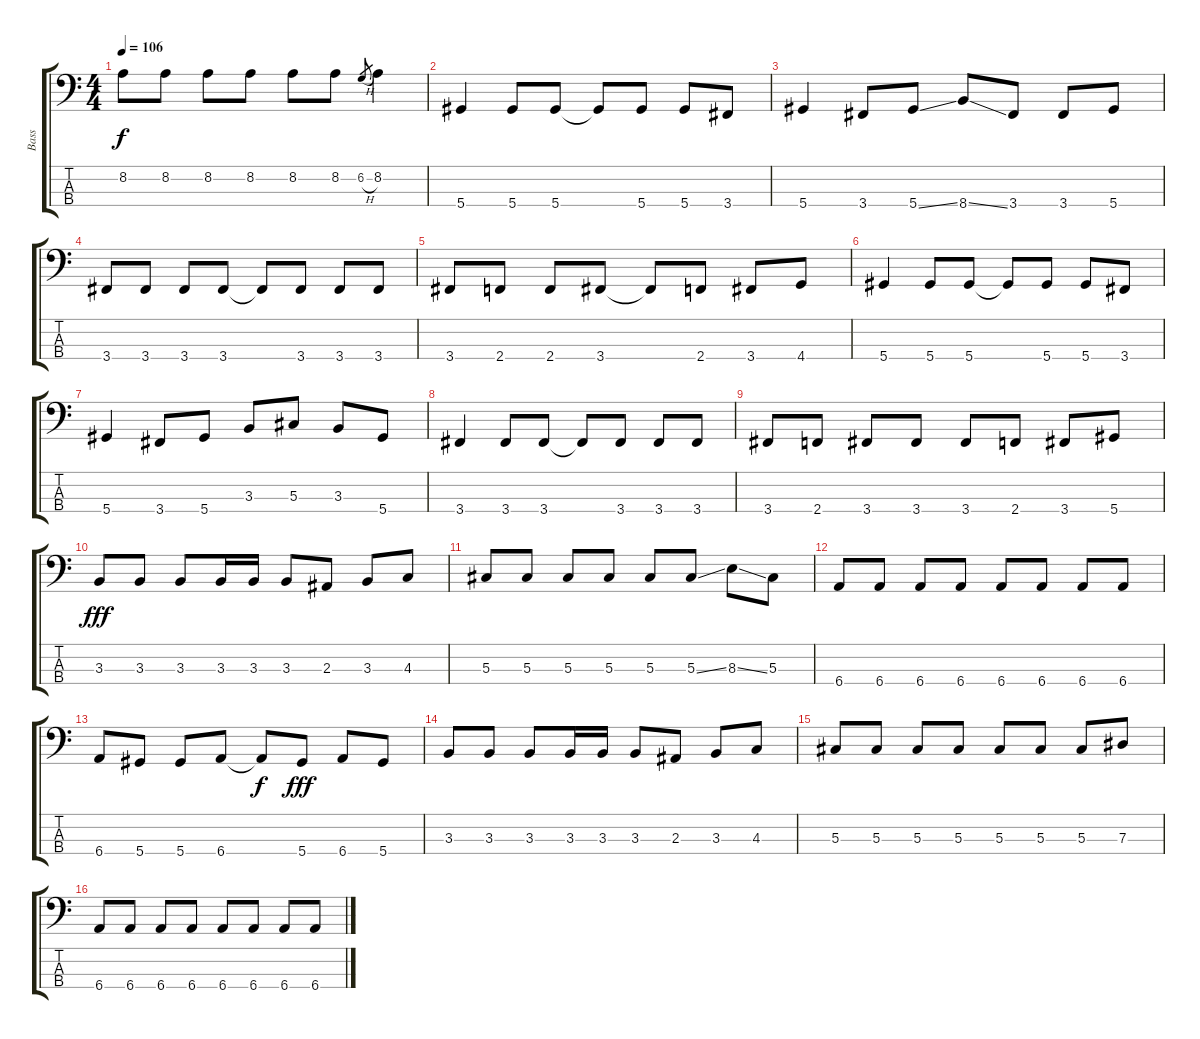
\track ("Bass" "Bass") {instrument electricbasspick}
\staff {score tabs}
\tuning (Gb2 Db2 Ab1 Eb1) {hide}
\ts (4 4)
\tempo 106
\clef f4
\ks c
8.2.8{dy f} 8.2.8 8.2.8 8.2.8 8.2.8 8.2.8 6.2{h}.8{gr} 8.2.4 |
5.4.4 5.4.8 5.4.8 5.4{t}.8 5.4.8 5.4.8 3.4.8 |
5.4.4 3.4.8 5.4{ss}.8 8.4{ss}.8 3.4.8 3.4.8 5.4.8 |
3.4.8 3.4.8 3.4.8 3.4.8 3.4{t}.8 3.4.8 3.4.8 3.4.8 |
3.4.8 2.4.8 2.4.8 3.4.8 3.4{t}.8 2.4.8 3.4.8 4.4.8 |
5.4.4 5.4.8 5.4.8 5.4{t}.8 5.4.8 5.4.8 3.4.8 |
5.4.4 3.4.8 5.4.8 3.3.8 5.3.8 3.3.8 5.4.8 |
3.4.4 3.4.8 3.4.8 3.4{t}.8 3.4.8 3.4.8 3.4.8 |
3.4.8 2.4.8 3.4.8 3.4.8 3.4.8 2.4.8 3.4.8 5.4.8 |
3.3.8{dy fff} 3.3.8 3.3.8 3.3.16 3.3.16 3.3.8 2.3.8 3.3.8 4.3.8 |
5.3.8 5.3.8 5.3.8 5.3.8 5.3.8 5.3{ss}.8 8.3{ss}.8 5.3.8 |
6.4.8 6.4.8 6.4.8 6.4.8 6.4.8 6.4.8 6.4.8 6.4.8 |
6.4.8 5.4.8 5.4.8 6.4.8 6.4{t}.8{dy f} 5.4.8{dy fff} 6.4.8 5.4.8 |
3.3.8 3.3.8 3.3.8 3.3.16 3.3.16 3.3.8 2.3.8 3.3.8 4.3.8 |
5.3.8 5.3.8 5.3.8 5.3.8 5.3.8 5.3.8 5.3.8 7.3.8 |
6.4.8 6.4.8 6.4.8 6.4.8 6.4.8 6.4.8 6.4.8 6.4.8
